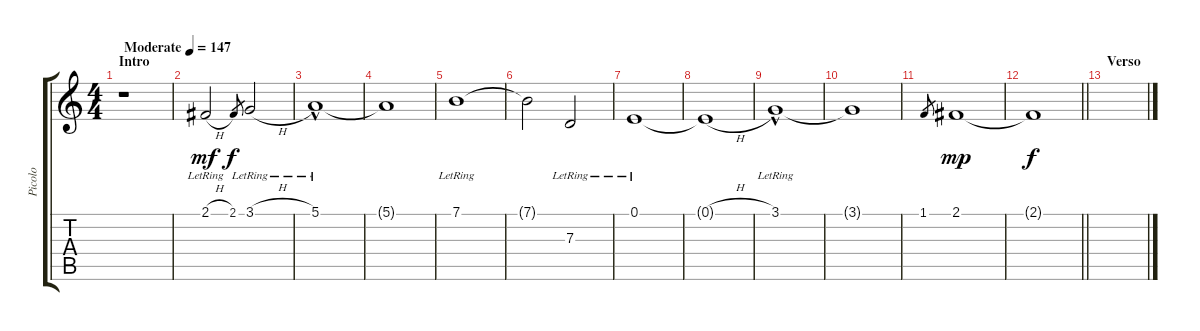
\track ("Picolo" "Picolo") {instrument piccolo}
\staff {score tabs}
\tuning (E4 B3 G3 D3 A2 E2) {hide}
\ts (4 4)
\section ("" "Intro")
\tempo (147 "Moderate")
\clef g2
\ks c
r.1{dy mf instrument piccolo} |
2.1{h lr}.2 2.1.8{gr dy f} 3.1{h lr}.2 |
5.1{hac lr}.1 |
5.1{t}.1 |
7.1{lr}.1 |
7.1{t}.2 7.3{lr}.2 |
0.1{lr}.1 |
0.1{h t}.1 |
3.1{hac lr}.1{volume 11} |
3.1{t}.1 |
1.1.8{gr} 2.1.1{dy mp volume 3} |
\barLineRight lightlight
2.1{t}.1{dy f} |
\section ("" "Verso")
